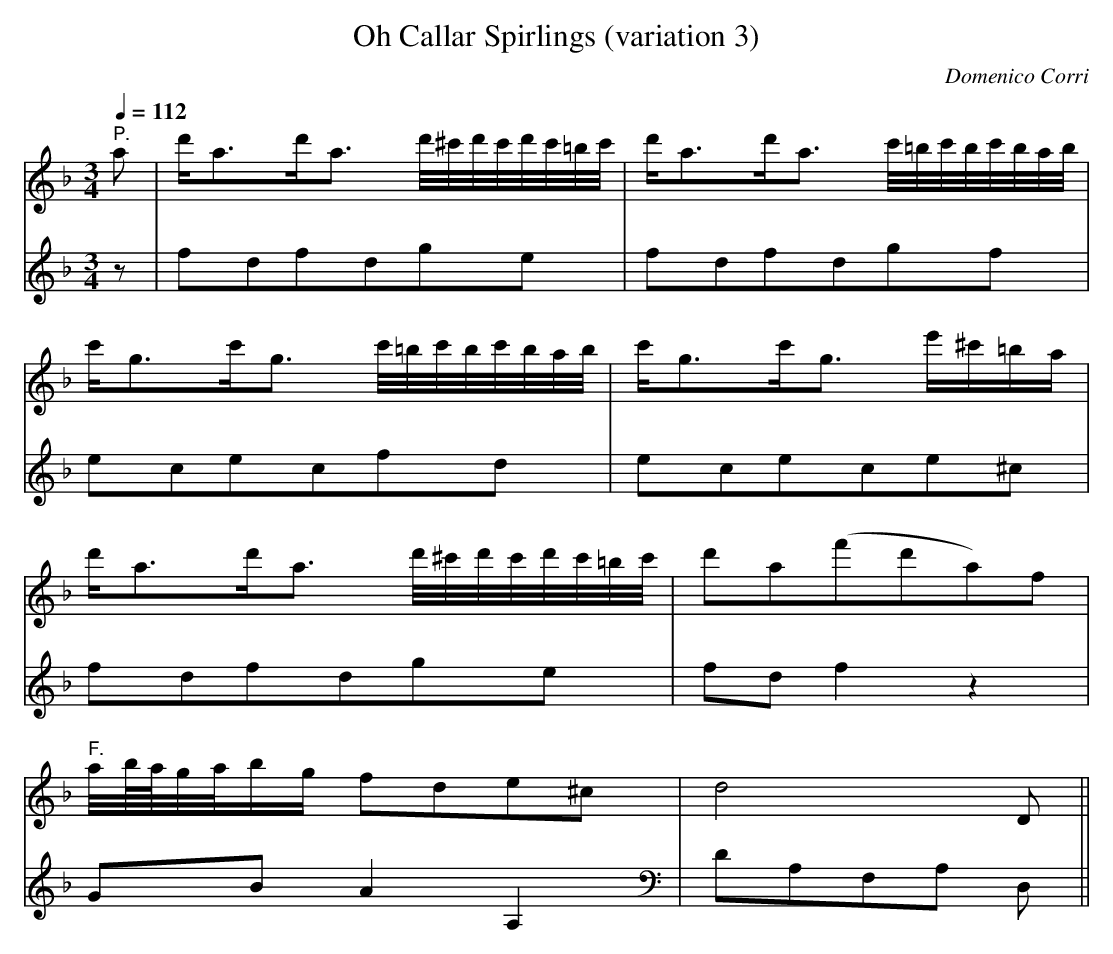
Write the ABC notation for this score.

X:1
T:Oh Callar Spirlings (variation 3)
C:Domenico Corri
V:1
V:2
M:3/4
L:1/16
Q:1/4=112
K:D Minor
[V:1] "^P."a2|d'a3```````````d'a3  d'/^c'/d'/c'/d'/c'/=b/c'/|d'a3```d'a3   c'/=b/c'/b/c'/b/a/b/|
[V:2]      z2|f2``````````d2`f2d2``g2```````````e2          |f2`d2``f2d2```g2`````````f2       |
[V:1]         c'g3```````````c'g3  c'/=b/c'/b/``c'/b/a/b/   |c'g3```c'g3   e'^c'`````=ba       |
[V:2]         e2``````````c2`e2c2``f2```````````d2          |e2`c2``e2`c2``e2````````^c2       |
[V:1]         d'a3```````````d'a3  d'/^c'/d'/c'/d'/c'/=b/c'/|d'2a2`(f'2d'2`a2)````````f2       |
[V:2]         f2``````````d2`f2d2``g2```````````e2          |f2`d2  f4     z4                  |
[V:1] "^F."   a/b//a//g/a/bg f2d2``e2^c2                    |d8            D2                 ||
[V:2]         G2``````````B2 A4    A,4                      |D2`A,2`F,2A,2 D,2                ||
